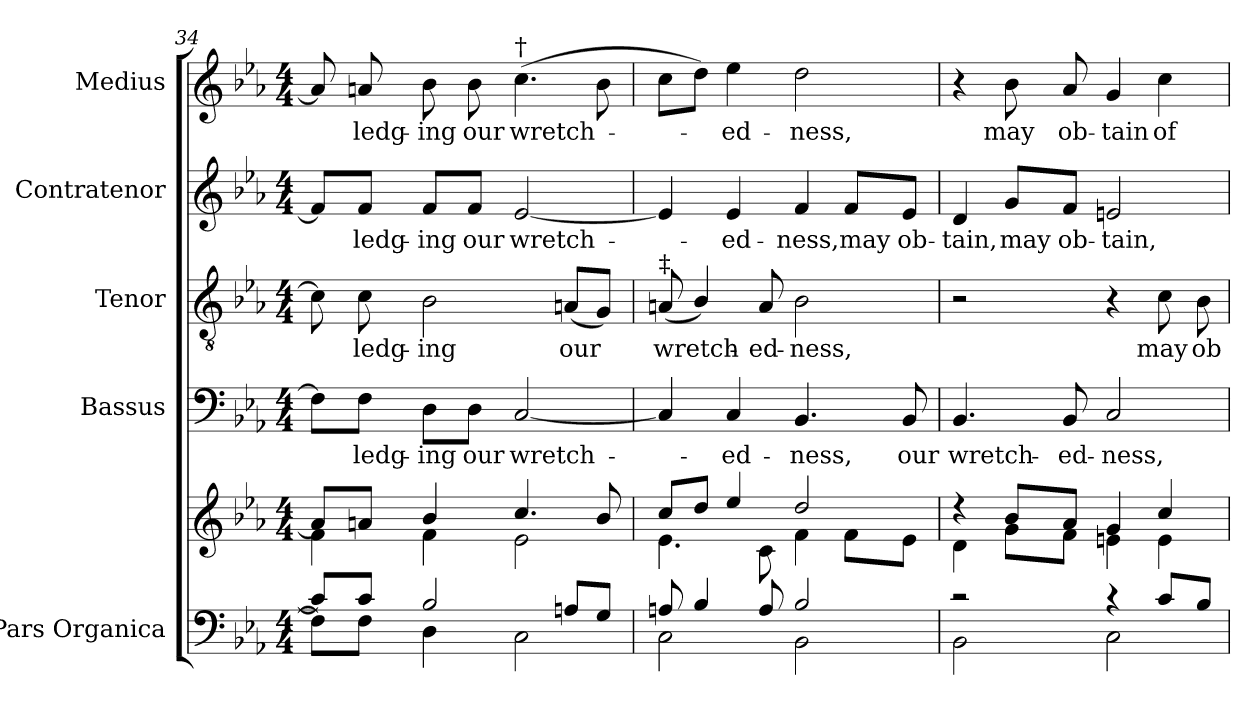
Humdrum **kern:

**kern	**kern	**kern	**text	**kern	**text	**kern	**text	**kern	**text
*part5	*part5	*part4	*part4	*part3	*part3	*part2	*part2	*part1	*part1
*staff6	*staff5	*staff4	*staff4	*staff3	*staff3	*staff2	*staff2	*staff1	*staff1
*I"Pars Organica	*	*I"Bassus	*	*I"Tenor	*	*I"Contratenor	*	*I"Medius	*
*clefF4	*clefG2	*clefF4	*	*clefGv2	*	*clefG2	*	*clefG2	*
*	*	*	*	*ITrd7c12	*	*	*	*	*
*k[b-e-a-]	*k[b-e-a-]	*k[b-e-a-]	*	*k[b-e-a-]	*	*k[b-e-a-]	*	*k[b-e-a-]	*
*E-:	*E-:	*E-:	*	*E-:	*	*E-:	*	*E-:	*
*M4/4	*M4/4	*M4/4	*	*M4/4	*	*M4/4	*	*M4/4	*
=34	=34	=34	=34	=34	=34	=34	=34	=34	=34
*^	*^	*	*	*	*	*	*	*	*
8ci/L]	8Fi\L]	8ai/L]	4fi\	8Fi\L]	.	8Ci\]	.	8fi/L]	.	8ai/]	.
!	!	!	!	!	!LO:LY:b:color=#000000	!	!	!	!	!	!
!	!	!	!	!	!	!	!LO:LY:b:color=#000000	!	!	!	!
!	!	!	!	!	!	!	!	!	!LO:LY:b:color=#000000	!	!
!	!	!	!	!	!	!	!	!	!	!	!LO:LY:b:color=#000000
8ci/J	8Fi\J	8ani/J	.	8Fi\J	-ledg-	8Ci\	-ledg-	8fi/J	-ledg-	8ani/	-ledg-
!	!	!	!	!	!LO:LY:b:color=#000000	!	!	!	!	!	!
!	!	!	!	!	!	!	!LO:LY:b:color=#000000	!	!	!	!
!	!	!	!	!	!	!	!	!	!LO:LY:b:color=#000000	!	!
!	!	!	!	!	!	!	!	!	!	!	!LO:LY:b:color=#000000
2B-i/	4Di\	4b-i/	4fi\	8Di\L	-ing	2BB-i\	-ing	8fi/L	-ing	8b-i\	-ing
!	!	!	!	!	!LO:LY:b:color=#000000	!	!	!	!	!	!
!	!	!	!	!	!	!	!	!	!LO:LY:b:color=#000000	!	!
!	!	!	!	!	!	!	!	!	!	!	!LO:LY:b:color=#000000
.	.	.	.	8Di\J	our	.	.	8fi/J	our	8b-i\	our
!	!	!	!	!	!LO:LY:b:color=#000000	!	!	!	!	!	!
!	!	!	!	!	!	!	!	!	!LO:LY:b:color=#000000	!	!
!	!	!	!	!	!	!	!	!	!	!LO:TX:a:t=†	!
!	!	!	!	!	!	!	!	!	!	!	!LO:LY:b:color=#000000
.	2Ci\	4.cci/	2e-i\	[<2Ci/	wretch-	.	.	[<2e-i/	wretch-	(4.cci\	wretch-
!	!	!	!	!	!	!	!LO:LY:b:color=#000000	!	!	!	!
8Ani/L	.	.	.	.	.	(8AAni/L	our	.	.	.	.
8Gi/J	.	8b-i/	.	.	.	8GGi/J)	.	.	.	8b-i\	.
=35	=35	=35	=35	=35	=35	=35	=35	=35	=35	=35	=35
!	!	!	!	!	!	!LO:TX:a:t=‡	!	!	!	!	!
!	!	!	!	!	!	!	!LO:LY:b:color=#000000	!	!	!	!
8Ani/	2Ci\	8cci/L	4.e-i\	4Ci/]	.	(8AAni/	wretch-	4e-i/]	.	8cci\L	.
4B-i/	.	8ddi/J	.	.	.	4BB-i/)	.	.	.	8ddi\J)	.
!	!	!	!	!	!LO:LY:b:color=#000000	!	!	!	!	!	!
!	!	!	!	!	!	!	!	!	!LO:LY:b:color=#000000	!	!
!	!	!	!	!	!	!	!	!	!	!	!LO:LY:b:color=#000000
.	.	4ee-i/	.	4Ci/	-ed-	.	.	4e-i/	-ed-	4ee-i\	-ed-
!	!	!	!	!	!	!	!LO:LY:b:color=#000000	!	!	!	!
8Ai/	.	.	8ci\	.	.	8AAi/	-ed-	.	.	.	.
!	!	!	!	!	!LO:LY:b:color=#000000	!	!	!	!	!	!
!	!	!	!	!	!	!	!LO:LY:b:color=#000000	!	!	!	!
!	!	!	!	!	!	!	!	!	!LO:LY:b:color=#000000	!	!
!	!	!	!	!	!	!	!	!	!	!	!LO:LY:b:color=#000000
2B-i/	2BB-i\	2ddi/	4fi\	4.BB-i/	-ness,	2BB-i\	-ness,	4fi/	-ness,	2ddi\	-ness,
!	!	!	!	!	!	!	!	!	!LO:LY:b:color=#000000	!	!
.	.	.	8fi\L	.	.	.	.	8fi/L	may	.	.
!	!	!	!	!	!LO:LY:b:color=#000000	!	!	!	!	!	!
!	!	!	!	!	!	!	!	!	!LO:LY:b:color=#000000	!	!
.	.	.	8e-i\J	8BB-i/	our	.	.	8e-i/J	ob-	.	.
=36	=36	=36	=36	=36	=36	=36	=36	=36	=36	=36	=36
!	!	!	!	!	!LO:LY:b:color=#000000	!	!	!	!	!	!
!	!	!	!	!	!	!	!	!	!LO:LY:b:color=#000000	!	!
2r	2BB-i\	4r	4di\	4.BB-i/	wretch-	2r	.	4di/	-tain,	4r	.
!	!	!	!	!	!	!	!	!	!LO:LY:b:color=#000000	!	!
!	!	!	!	!	!	!	!	!	!	!	!LO:LY:b:color=#000000
.	.	8b-i/L	8gi\L	.	.	.	.	8gi/L	may	8b-i\	may
!	!	!	!	!	!LO:LY:b:color=#000000	!	!	!	!	!	!
!	!	!	!	!	!	!	!	!	!LO:LY:b:color=#000000	!	!
!	!	!	!	!	!	!	!	!	!	!	!LO:LY:b:color=#000000
.	.	8a-i/J	8fi\J	8BB-i/	-ed-	.	.	8fi/J	ob-	8a-i/	ob-
!	!	!	!	!	!LO:LY:b:color=#000000	!	!	!	!	!	!
!	!	!	!	!	!	!	!	!	!LO:LY:b:color=#000000	!	!
!	!	!	!	!	!	!	!	!	!	!	!LO:LY:b:color=#000000
4r	2Ci\	4gi/	4eni\	2Ci/	-ness,	4r	.	2eni/	-tain,	4gi/	-tain
!	!	!	!	!	!	!	!LO:LY:b:color=#000000	!	!	!	!
!	!	!	!	!	!	!	!	!	!	!	!LO:LY:b:color=#000000
8ci/L	.	4cci/	4ei\	.	.	8Ci\	may	.	.	4cci\	of
!	!	!	!	!	!	!	!LO:LY:b:color=#000000	!	!	!	!
8B-i/J	.	.	.	.	.	8BB-i\	ob-	.	.	.	.
*v	*v	*	*	*	*	*	*	*	*	*	*
*	*v	*v	*	*	*	*	*	*	*	*
=	=	=	=	=	=	=	=	=	=
*-	*-	*-	*-	*-	*-	*-	*-	*-	*-
